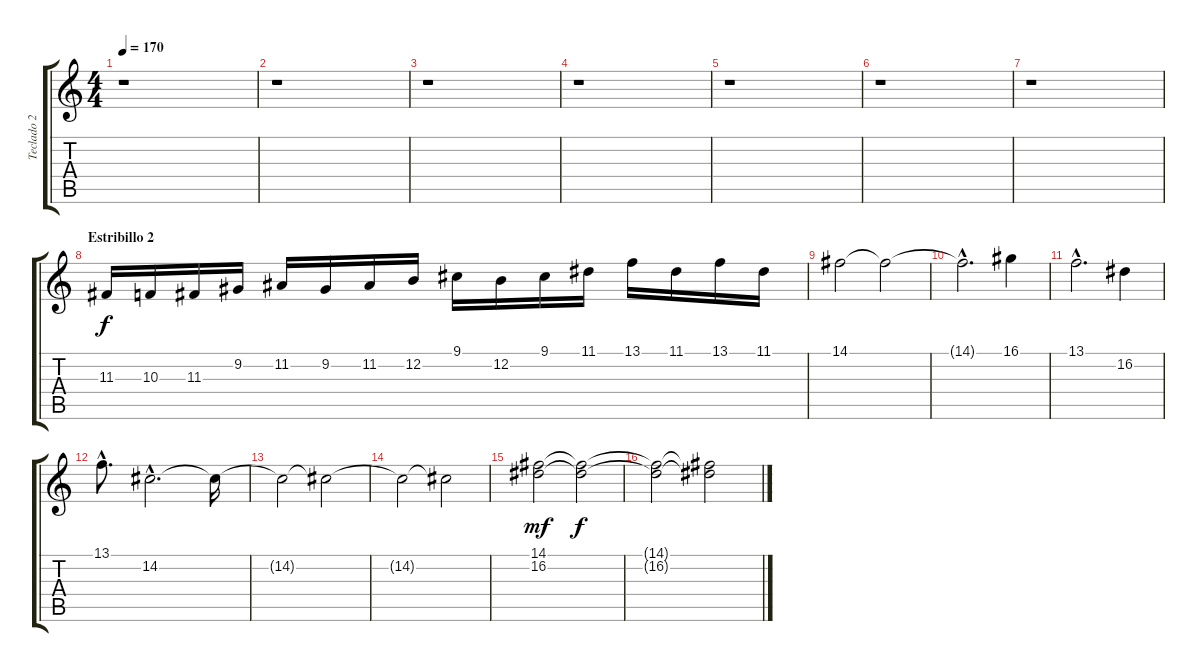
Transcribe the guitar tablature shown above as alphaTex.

\track ("Teclado 2" "Teclado 2") {instrument stringensemble1}
\staff {score tabs}
\tuning (E4 B3 G3 D3 A2 E2) {hide}
\ts (4 4)
\tempo 170
\clef g2
\ks c
r.1{dy f} |
r.1 |
r.1 |
r.1 |
r.1 |
r.1 |
r.1 |
\section ("" "Estribillo 2")
11.3.16{volume 13 instrument stringensemble1} 10.3.16 11.3.16 9.2.16 11.2.16 9.2.16 11.2.16 12.2.16 9.1.16 12.2.16 9.1.16 11.1.16 13.1.16 11.1.16 13.1.16 11.1.16 |
14.1.2 14.1{t}.2 |
14.1{hac t}.2{d} 16.1.4 |
13.1{hac}.2{d} 16.2.4 |
13.1{hac}.8{d} 14.2{hac}.2{d} 14.2{t}.16 |
14.2{t}.2 14.2{t}.2 |
14.2{t}.2 14.2{t}.2 |
(14.1 16.2).2{dy mf} (14.1{t} 16.2{t}).2{dy f} |
(14.1{t} 16.2{t}).2 (14.1{t} 16.2{t}).2
